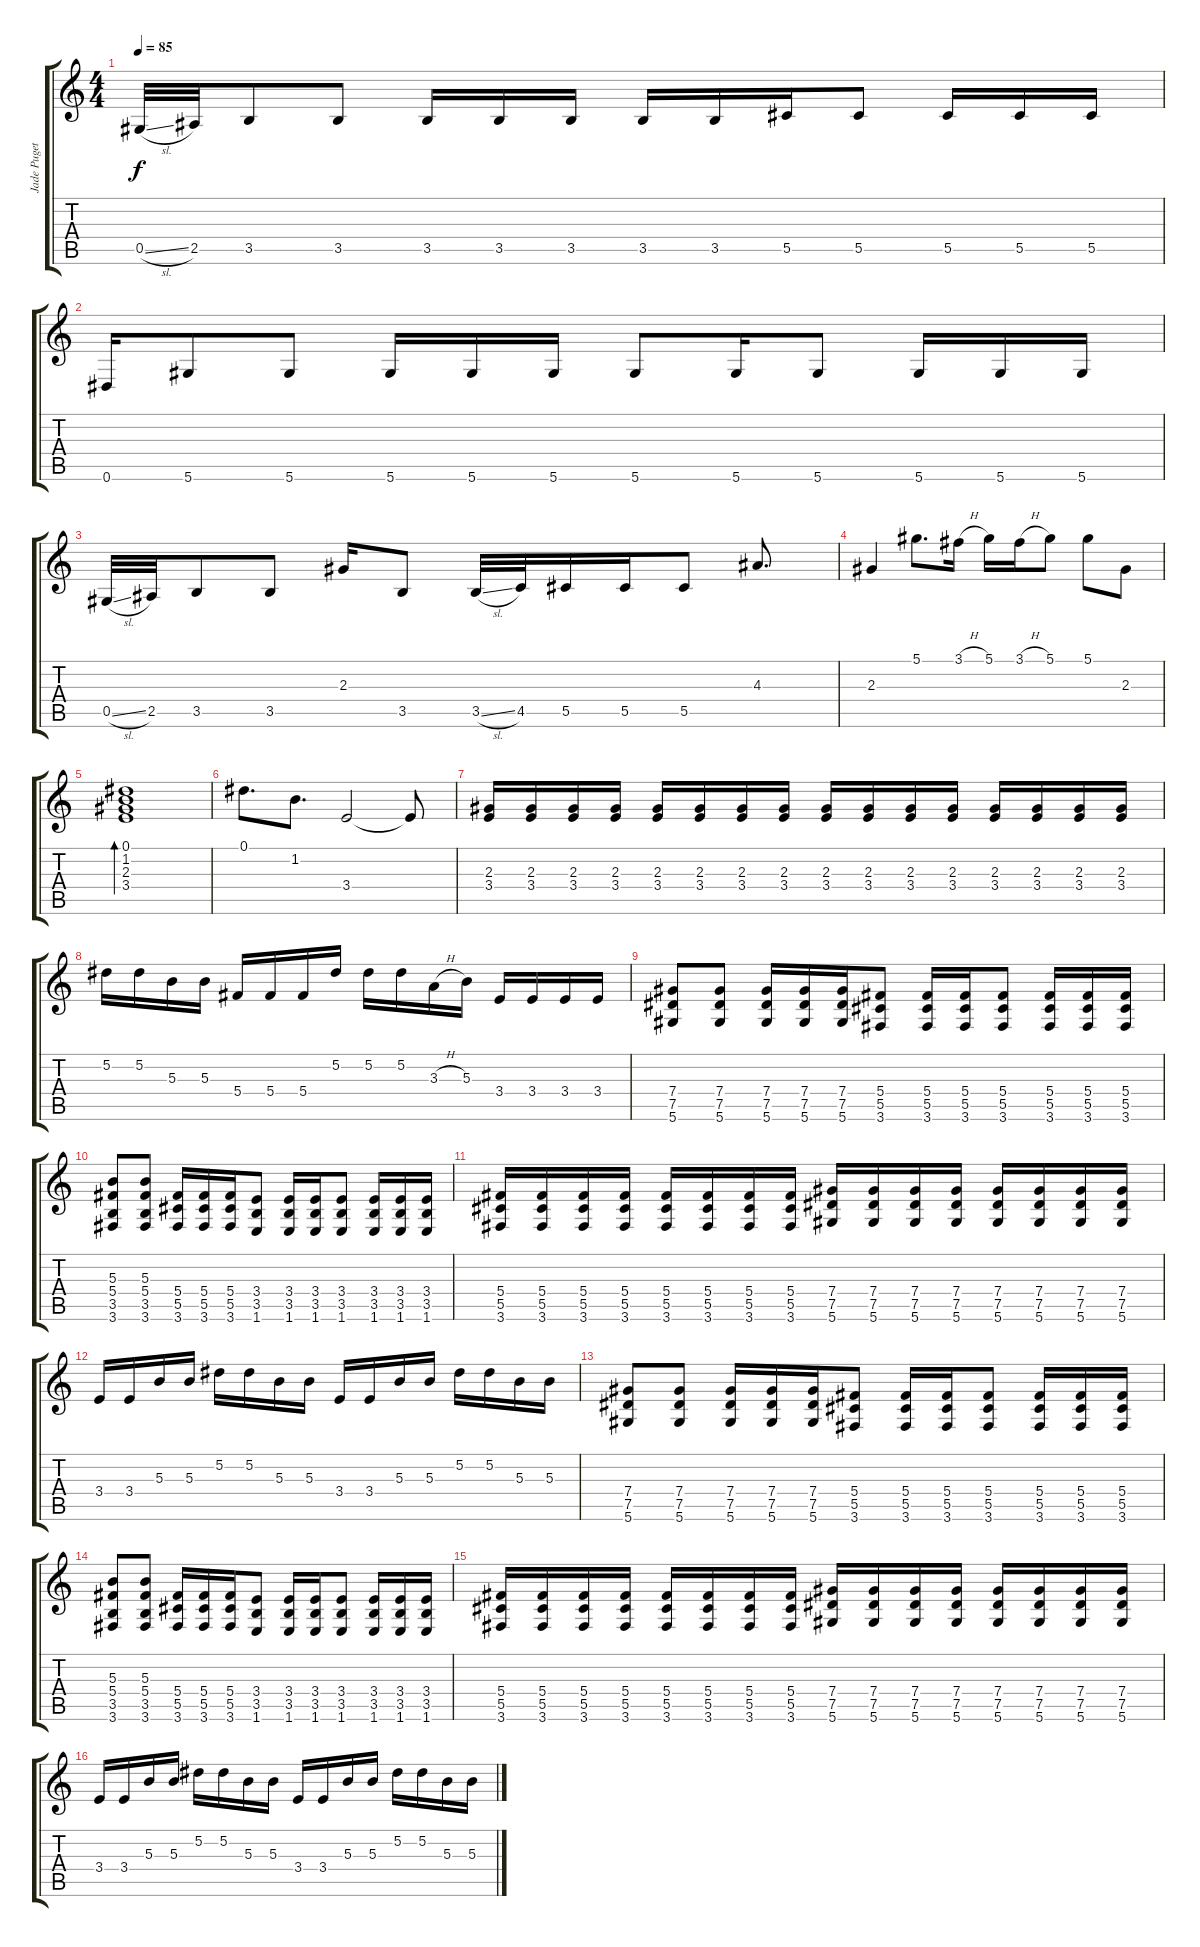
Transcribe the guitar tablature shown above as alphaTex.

\track ("Jade Puget" "Jade Puget") {instrument acousticguitarsteel}
\staff {score tabs}
\tuning (Eb4 Bb3 Gb3 Db3 Ab2 Eb2) {hide}
\ts (4 4)
\tempo 85
\clef g2
\ks c
0.5{sl}.32{dy f} 2.5.32 3.5.8 3.5.8 3.5.16 3.5.16 3.5.16 3.5.16 3.5.16 5.5.16 5.5.8 5.5.16 5.5.16 5.5.16 |
0.6.16 5.6.8 5.6.8 5.6.16 5.6.16 5.6.16 5.6.8 5.6.16 5.6.8 5.6.16 5.6.16 5.6.16 |
0.5{sl}.32 2.5.32 3.5.8 3.5.8 2.3.16 3.5.8 3.5{sl}.32 4.5.32 5.5.16 5.5.16 5.5.8 4.3.8{d} |
2.3.4 5.1.8{d} 3.1{h}.16 5.1.16 3.1{h}.16 5.1.8 5.1.8 2.3.8 |
(0.1 1.2 2.3 3.4).1{bd 240 instrument distortionguitar} |
0.1.8{d} 1.2.8{d} 3.4.2 3.4{t}.8 |
(2.3 3.4).16 (2.3 3.4).16 (2.3 3.4).16 (2.3 3.4).16 (2.3 3.4).16 (2.3 3.4).16 (2.3 3.4).16 (2.3 3.4).16 (2.3 3.4).16 (2.3 3.4).16 (2.3 3.4).16 (2.3 3.4).16 (2.3 3.4).16 (2.3 3.4).16 (2.3 3.4).16 (2.3 3.4).16 |
5.2.16 5.2.16 5.3.16 5.3.16 5.4.16 5.4.16 5.4.16 5.2.16 5.2.16 5.2.16 3.3{h}.16 5.3.16 3.4.16 3.4.16 3.4.16 3.4.16 |
(7.4 7.5 5.6).8 (7.4 7.5 5.6).8 (7.4 7.5 5.6).16 (7.4 7.5 5.6).16 (7.4 7.5 5.6).16 (5.4 5.5 3.6).8 (5.4 5.5 3.6).16 (5.4 5.5 3.6).16 (5.4 5.5 3.6).8 (5.4 5.5 3.6).16 (5.4 5.5 3.6).16 (5.4 5.5 3.6).16 |
(5.3 5.4 3.5 3.6).8 (5.3 5.4 3.5 3.6).8 (5.4 5.5 3.6).16 (5.4 5.5 3.6).16 (5.4 5.5 3.6).16 (3.4 3.5 1.6).8 (3.4 3.5 1.6).16 (3.4 3.5 1.6).16 (3.4 3.5 1.6).8 (3.4 3.5 1.6).16 (3.4 3.5 1.6).16 (3.4 3.5 1.6).16 |
(5.4 5.5 3.6).16 (5.4 5.5 3.6).16 (5.4 5.5 3.6).16 (5.4 5.5 3.6).16 (5.4 5.5 3.6).16 (5.4 5.5 3.6).16 (5.4 5.5 3.6).16 (5.4 5.5 3.6).16 (7.4 7.5 5.6).16 (7.4 7.5 5.6).16 (7.4 7.5 5.6).16 (7.4 7.5 5.6).16 (7.4 7.5 5.6).16 (7.4 7.5 5.6).16 (7.4 7.5 5.6).16 (7.4 7.5 5.6).16 |
3.4.16 3.4.16 5.3.16 5.3.16 5.2.16 5.2.16 5.3.16 5.3.16 3.4.16 3.4.16 5.3.16 5.3.16 5.2.16 5.2.16 5.3.16 5.3.16 |
(7.4 7.5 5.6).8 (7.4 7.5 5.6).8 (7.4 7.5 5.6).16 (7.4 7.5 5.6).16 (7.4 7.5 5.6).16 (5.4 5.5 3.6).8 (5.4 5.5 3.6).16 (5.4 5.5 3.6).16 (5.4 5.5 3.6).8 (5.4 5.5 3.6).16 (5.4 5.5 3.6).16 (5.4 5.5 3.6).16 |
(5.3 5.4 3.5 3.6).8 (5.3 5.4 3.5 3.6).8 (5.4 5.5 3.6).16 (5.4 5.5 3.6).16 (5.4 5.5 3.6).16 (3.4 3.5 1.6).8 (3.4 3.5 1.6).16 (3.4 3.5 1.6).16 (3.4 3.5 1.6).8 (3.4 3.5 1.6).16 (3.4 3.5 1.6).16 (3.4 3.5 1.6).16 |
(5.4 5.5 3.6).16 (5.4 5.5 3.6).16 (5.4 5.5 3.6).16 (5.4 5.5 3.6).16 (5.4 5.5 3.6).16 (5.4 5.5 3.6).16 (5.4 5.5 3.6).16 (5.4 5.5 3.6).16 (7.4 7.5 5.6).16 (7.4 7.5 5.6).16 (7.4 7.5 5.6).16 (7.4 7.5 5.6).16 (7.4 7.5 5.6).16 (7.4 7.5 5.6).16 (7.4 7.5 5.6).16 (7.4 7.5 5.6).16 |
3.4.16 3.4.16 5.3.16 5.3.16 5.2.16 5.2.16 5.3.16 5.3.16 3.4.16 3.4.16 5.3.16 5.3.16 5.2.16 5.2.16 5.3.16 5.3.16
